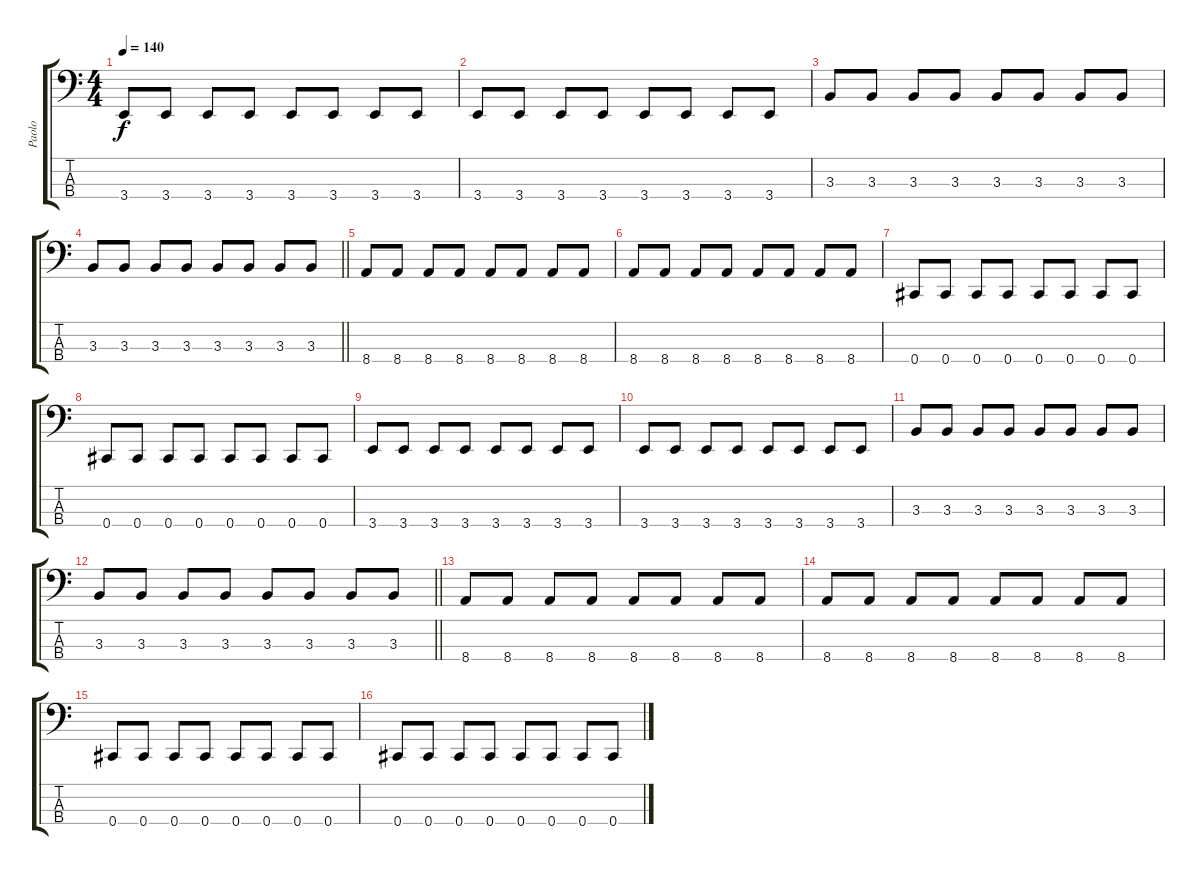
\track ("Paolo" "Paolo") {instrument electricbasspick}
\staff {score tabs}
\tuning (Gb2 Db2 Ab1 Db1) {hide}
\ts (4 4)
\tempo 140
\clef f4
\ks c
3.4.8{dy f} 3.4.8 3.4.8 3.4.8 3.4.8 3.4.8 3.4.8 3.4.8 |
3.4.8 3.4.8 3.4.8 3.4.8 3.4.8 3.4.8 3.4.8 3.4.8 |
3.3.8 3.3.8 3.3.8 3.3.8 3.3.8 3.3.8 3.3.8 3.3.8 |
\barLineRight lightlight
3.3.8 3.3.8 3.3.8 3.3.8 3.3.8 3.3.8 3.3.8 3.3.8 |
8.4.8 8.4.8 8.4.8 8.4.8 8.4.8 8.4.8 8.4.8 8.4.8 |
8.4.8 8.4.8 8.4.8 8.4.8 8.4.8 8.4.8 8.4.8 8.4.8 |
0.4.8 0.4.8 0.4.8 0.4.8 0.4.8 0.4.8 0.4.8 0.4.8 |
0.4.8 0.4.8 0.4.8 0.4.8 0.4.8 0.4.8 0.4.8 0.4.8 |
3.4.8 3.4.8 3.4.8 3.4.8 3.4.8 3.4.8 3.4.8 3.4.8 |
3.4.8 3.4.8 3.4.8 3.4.8 3.4.8 3.4.8 3.4.8 3.4.8 |
3.3.8 3.3.8 3.3.8 3.3.8 3.3.8 3.3.8 3.3.8 3.3.8 |
\barLineRight lightlight
3.3.8 3.3.8 3.3.8 3.3.8 3.3.8 3.3.8 3.3.8 3.3.8 |
8.4.8 8.4.8 8.4.8 8.4.8 8.4.8 8.4.8 8.4.8 8.4.8 |
8.4.8 8.4.8 8.4.8 8.4.8 8.4.8 8.4.8 8.4.8 8.4.8 |
0.4.8 0.4.8 0.4.8 0.4.8 0.4.8 0.4.8 0.4.8 0.4.8 |
0.4.8 0.4.8 0.4.8 0.4.8 0.4.8 0.4.8 0.4.8 0.4.8
